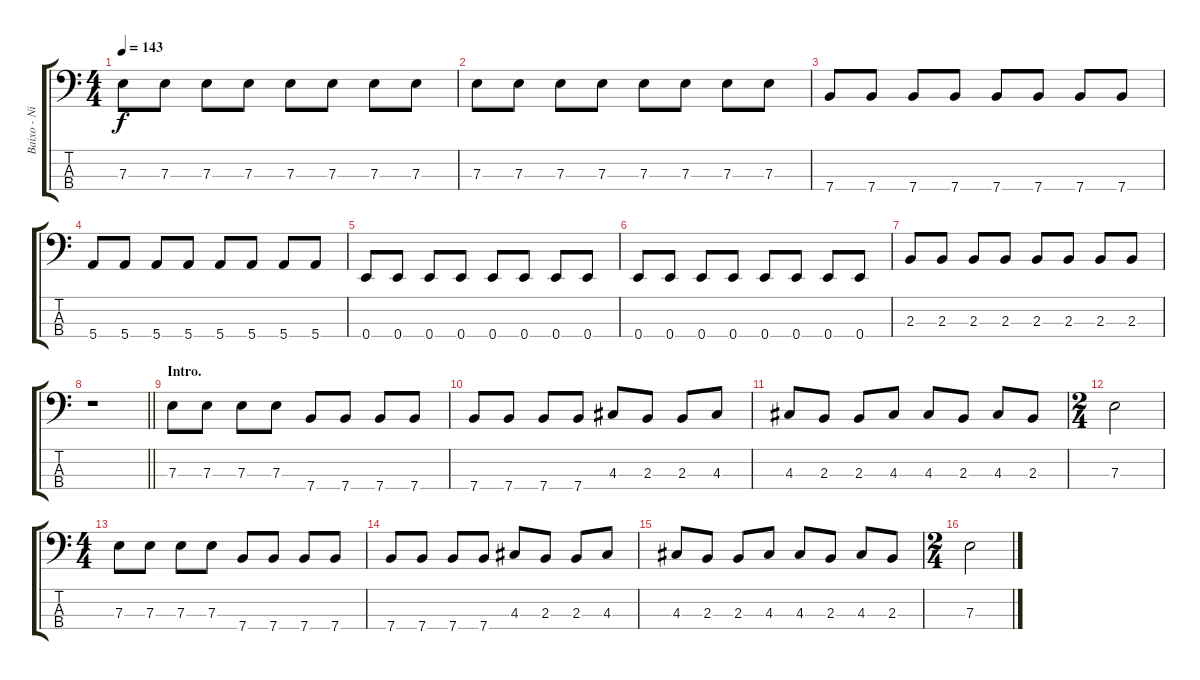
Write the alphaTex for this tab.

\track ("Baixo - Nikola" "Baixo - Ni") {instrument electricbasspick}
\staff {score tabs}
\tuning (G2 D2 A1 E1) {hide}
\ts (4 4)
\tempo 143
\clef f4
\ks c
7.3.8{dy f} 7.3.8 7.3.8 7.3.8 7.3.8 7.3.8 7.3.8 7.3.8 |
7.3.8 7.3.8 7.3.8 7.3.8 7.3.8 7.3.8 7.3.8 7.3.8 |
7.4.8 7.4.8 7.4.8 7.4.8 7.4.8 7.4.8 7.4.8 7.4.8 |
5.4.8 5.4.8 5.4.8 5.4.8 5.4.8 5.4.8 5.4.8 5.4.8 |
0.4.8 0.4.8 0.4.8 0.4.8 0.4.8 0.4.8 0.4.8 0.4.8 |
0.4.8 0.4.8 0.4.8 0.4.8 0.4.8 0.4.8 0.4.8 0.4.8 |
2.3.8 2.3.8 2.3.8 2.3.8 2.3.8 2.3.8 2.3.8 2.3.8 |
\barLineRight lightlight
r.1 |
\section ("" "Intro.")
7.3.8 7.3.8 7.3.8 7.3.8 7.4.8 7.4.8 7.4.8 7.4.8 |
7.4.8 7.4.8 7.4.8 7.4.8 4.3.8 2.3.8 2.3.8 4.3.8 |
4.3.8 2.3.8 2.3.8 4.3.8 4.3.8 2.3.8 4.3.8 2.3.8 |
\ts (2 4)
7.3.2 |
\ts (4 4)
7.3.8 7.3.8 7.3.8 7.3.8 7.4.8 7.4.8 7.4.8 7.4.8 |
7.4.8 7.4.8 7.4.8 7.4.8 4.3.8 2.3.8 2.3.8 4.3.8 |
4.3.8 2.3.8 2.3.8 4.3.8 4.3.8 2.3.8 4.3.8 2.3.8 |
\ts (2 4)
7.3.2
